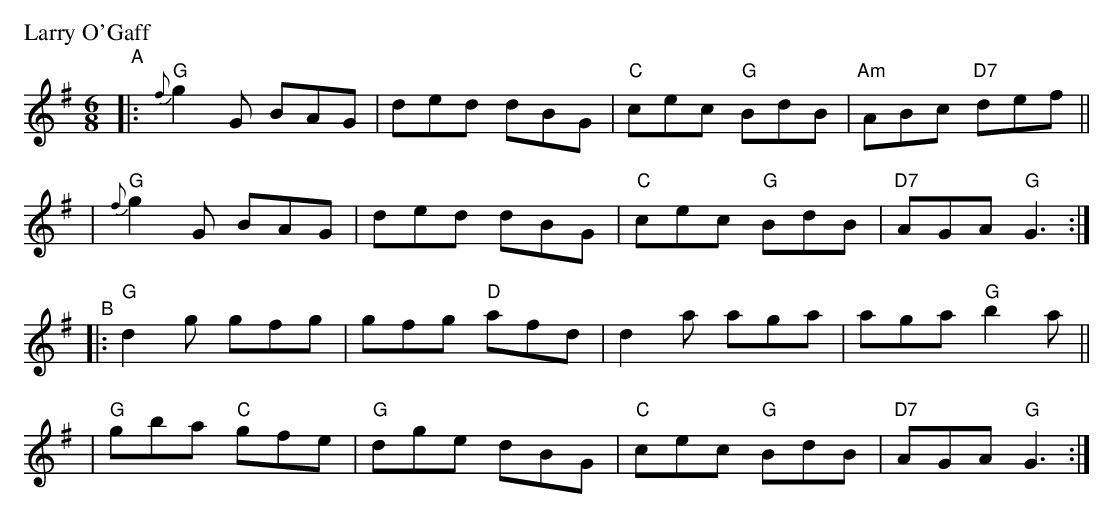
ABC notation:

X:1
P: Larry O'Gaff
M: 6/8
L: 1/8
K: G
"^A"\
|: "G"{f}g2G BAG | ded dBG | "C"cec "G"BdB | "Am"ABc "D7"def ||
|  "G"{f}g2G BAG | ded dBG | "C"cec "G"BdB | "D7"AGA  "G"G3 :|
"^B"\
|: "G"d2g    gfg |    gfg "D"afd |    d2a    aga |     aga "G"b2a ||
|  "G"gba "C"gfe | "G"dge    dBG | "C"cec "G"BdB | "D7"AGA "G"G3 :|
